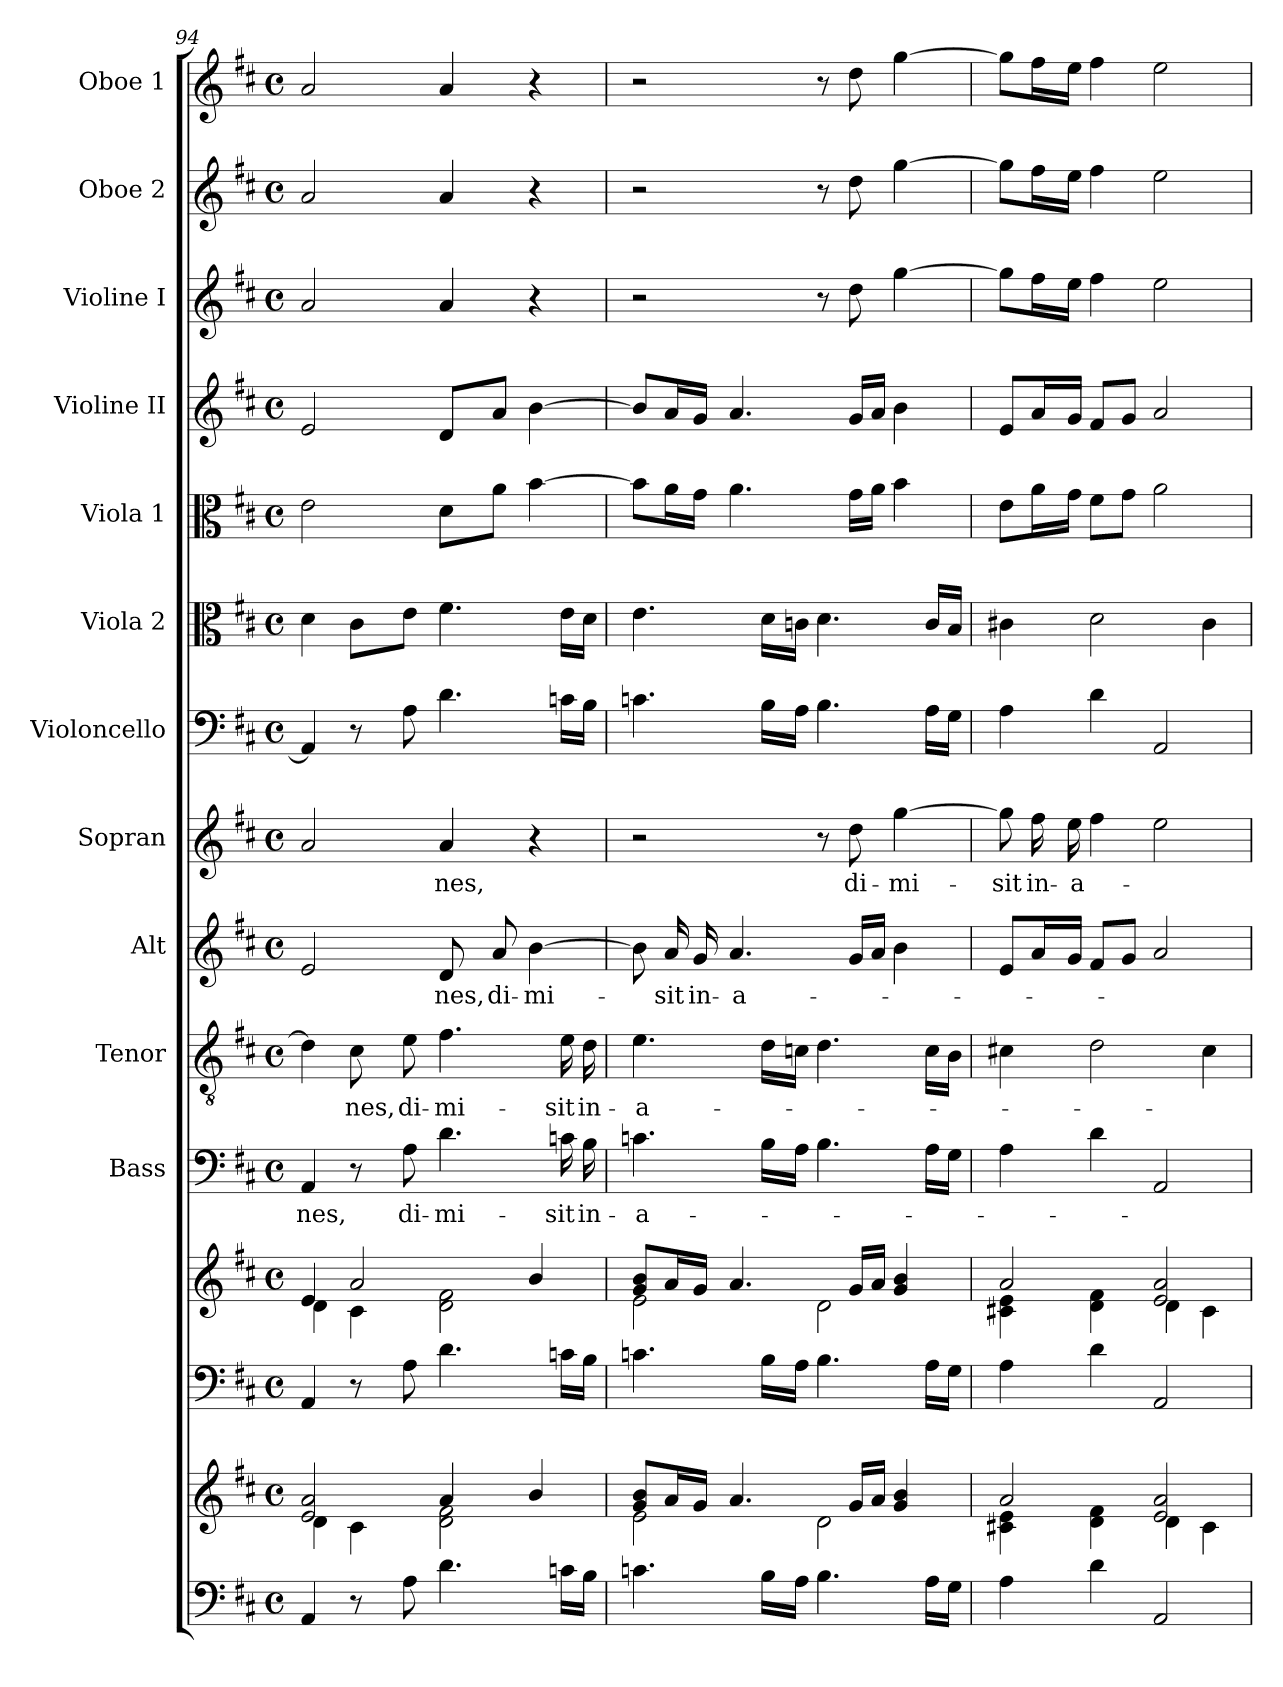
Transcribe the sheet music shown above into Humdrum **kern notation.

**kern	**kern	**kern	**kern	**kern	**text	**kern	**text	**kern	**text	**kern	**text	**kern	**kern	**kern	**kern	**kern	**kern	**kern
*part13	*part13	*part12	*part12	*part11	*part11	*part10	*part10	*part9	*part9	*part8	*part8	*part7	*part6	*part5	*part4	*part3	*part2	*part1
*staff15	*staff14	*staff13	*staff12	*staff11	*staff11	*staff10	*staff10	*staff9	*staff9	*staff8	*staff8	*staff7	*staff6	*staff5	*staff4	*staff3	*staff2	*staff1
*	*	*	*	*I"Bass	*	*I"Tenor	*	*I"Alt	*	*I"Sopran	*	*I"Violoncello	*I"Viola 2	*I"Viola 1	*I"Violine II	*I"Violine I	*I"Oboe 2	*I"Oboe 1
*	*	*	*	*I'B.	*	*I'T.	*	*I'A.	*	*I'S.	*	*I'Vc.	*I'Vla. 2	*I'Vla. 1	*I'Vl. II	*I'Vl. I	*I'Ob. 2	*I'Ob. 1
*clefF4	*clefG2	*clefF4	*clefG2	*clefF4	*	*clefGv2	*	*clefG2	*	*clefG2	*	*clefF4	*clefC3	*clefC3	*clefG2	*clefG2	*clefG2	*clefG2
*	*	*	*	*	*	*	*	*	*	*	*	*ITrd7c12	*	*	*	*	*	*
*k[f#c#]	*k[f#c#]	*k[f#c#]	*k[f#c#]	*k[f#c#]	*	*k[f#c#]	*	*k[f#c#]	*	*k[f#c#]	*	*k[f#c#]	*k[f#c#]	*k[f#c#]	*k[f#c#]	*k[f#c#]	*k[f#c#]	*k[f#c#]
*D:	*D:	*D:	*D:	*D:	*	*D:	*	*D:	*	*D:	*	*D:	*D:	*D:	*D:	*D:	*D:	*D:
*M4/4	*M4/4	*M4/4	*M4/4	*M4/4	*	*M4/4	*	*M4/4	*	*M4/4	*	*M4/4	*M4/4	*M4/4	*M4/4	*M4/4	*M4/4	*M4/4
*met(c)	*met(c)	*met(c)	*met(c)	*met(c)	*	*met(c)	*	*met(c)	*	*met(c)	*	*met(c)	*met(c)	*met(c)	*met(c)	*met(c)	*met(c)	*met(c)
=94	=94	=94	=94	=94	=94	=94	=94	=94	=94	=94	=94	=94	=94	=94	=94	=94	=94	=94
*	*^	*	*^	*	*	*	*	*	*	*	*	*	*	*	*	*	*	*
!	!	!	!	!	!	!	!LO:LY:b	!	!	!	!	!	!	!	!	!	!	!	!	!
4AA/	2e/ 2a/	4d\	4AA/	4e/	4d\	4AA/	-nes,	4d\]	.	2e/	.	2a/	.	4AAA/]	4d\	2e\	2e/	2a/	2a/	2a/
!	!	!	!	!	!	!	!	!	!LO:LY:b	!	!	!	!	!	!	!	!	!	!	!
8r	.	4c#\	8r	2a/	4c#\	8r	.	8c#\	-nes,	.	.	.	.	8r	8c#\L	.	.	.	.	.
!	!	!	!	!	!	!	!LO:LY:b	!	!LO:LY:b	!	!	!	!	!	!	!	!	!	!	!
8A\	.	.	8A\	.	.	8A\	di-	8e\	di-	.	.	.	.	8AA\	8e\J	.	.	.	.	.
!	!	!	!	!	!	!	!LO:LY:b	!	!LO:LY:b	!	!LO:LY:b	!	!LO:LY:b	!	!	!	!	!	!	!
4.d\	4a/	2d\ 2f#\	4.d\	.	2d\ 2f#\	4.d\	-mi-	4.f#\	-mi-	8d/	-nes,	4a/	-nes,	4.D\	4.f#\	8d\L	8d/L	4a/	4a/	4a/
!	!	!	!	!	!	!	!	!	!	!	!LO:LY:b	!	!	!	!	!	!	!	!	!
.	.	.	.	.	.	.	.	.	.	8a/	di-	.	.	.	.	8a\J	8a/J	.	.	.
!	!	!	!	!	!	!	!	!	!	!	!LO:LY:b	!	!	!	!	!	!	!	!	!
.	4b/	.	.	4b/	.	.	.	.	.	[4b\	-mi-	4r	.	.	.	[4b\	[4b\	4r	4r	4r
!	!	!	!	!	!	!	!LO:LY:b	!	!LO:LY:b	!	!	!	!	!	!	!	!	!	!	!
16cn\LL	.	.	16cn\LL	.	.	16cn\	-sit	16e\	-sit	.	.	.	.	16Cn\LL	16e\LL	.	.	.	.	.
!	!	!	!	!	!	!	!LO:LY:b	!	!LO:LY:b	!	!	!	!	!	!	!	!	!	!	!
16B\JJ	.	.	16B\JJ	.	.	16B\	in-	16d\	in-	.	.	.	.	16BB\JJ	16d\JJ	.	.	.	.	.
!!LO:PB:g=z
=95	=95	=95	=95	=95	=95	=95	=95	=95	=95	=95	=95	=95	=95	=95	=95	=95	=95	=95	=95	=95
!	!	!	!	!	!	!	!LO:LY:b	!	!LO:LY:b	!	!	!	!	!	!	!	!	!	!	!
4.cn\	8g/ 8b/L	2e\	4.cn\	8g/ 8b/L	2e\	4.cn\	-a-	4.e\	-a-	8b\]	.	2r	.	4.Cn\	4.e\	8b\L]	8b/L]	2r	2r	2r
!	!	!	!	!	!	!	!	!	!	!	!LO:LY:b	!	!	!	!	!	!	!	!	!
.	16a/L	.	.	16a/L	.	.	.	.	.	16a/	-sit	.	.	.	.	16a\L	16a/L	.	.	.
!	!	!	!	!	!	!	!	!	!	!	!LO:LY:b	!	!	!	!	!	!	!	!	!
.	16g/JJ	.	.	16g/JJ	.	.	.	.	.	16g/	in-	.	.	.	.	16g\JJ	16g/JJ	.	.	.
!	!	!	!	!	!	!	!	!	!	!	!LO:LY:b	!	!	!	!	!	!	!	!	!
.	4.a/	.	.	4.a/	.	.	.	.	.	4.a/	-a-	.	.	.	.	4.a\	4.a/	.	.	.
16B\LL	.	.	16B\LL	.	.	16B\LL	.	16d\LL	.	.	.	.	.	16BB\LL	16d\LL	.	.	.	.	.
16A\JJ	.	.	16A\JJ	.	.	16A\JJ	.	16cn\JJ	.	.	.	.	.	16AA\JJ	16cn\JJ	.	.	.	.	.
4.B\	.	2d\	4.B\	.	2d\	4.B\	.	4.d\	.	.	.	8r	.	4.BB\	4.d\	.	.	8r	8r	8r
!	!	!	!	!	!	!	!	!	!	!	!	!	!LO:LY:b	!	!	!	!	!	!	!
.	16g/LL	.	.	16g/LL	.	.	.	.	.	16g/LL	.	8dd\	di-	.	.	16g\LL	16g/LL	8dd\	8dd\	8dd\
.	16a/JJ	.	.	16a/JJ	.	.	.	.	.	16a/JJ	.	.	.	.	.	16a\JJ	16a/JJ	.	.	.
!	!	!	!	!	!	!	!	!	!	!	!	!	!LO:LY:b	!	!	!	!	!	!	!
.	4g/ 4b/	.	.	4g/ 4b/	.	.	.	.	.	4b\	.	[4gg\	-mi-	.	.	4b\	4b\	[4gg\	[4gg\	[4gg\
16A\LL	.	.	16A\LL	.	.	16A\LL	.	16c\LL	.	.	.	.	.	16AA\LL	16c/LL	.	.	.	.	.
16G\JJ	.	.	16G\JJ	.	.	16G\JJ	.	16B\JJ	.	.	.	.	.	16GG\JJ	16B/JJ	.	.	.	.	.
=96	=96	=96	=96	=96	=96	=96	=96	=96	=96	=96	=96	=96	=96	=96	=96	=96	=96	=96	=96	=96
!	!	!	!	!	!	!	!	!	!	!	!	!	!LO:LY:b	!	!	!	!	!	!	!
4A\	2a/	4c#X\ 4e\	4A\	2a/	4c#X\ 4e\	4A\	.	4c#X\	.	8e/L	.	8gg\]	-sit	4AA\	4c#X\	8e\L	8e/L	8gg\L]	8gg\L]	8gg\L]
!	!	!	!	!	!	!	!	!	!	!	!	!	!LO:LY:b	!	!	!	!	!	!	!
.	.	.	.	.	.	.	.	.	.	16a/L	.	16ff#\	in-	.	.	16a\L	16a/L	16ff#\L	16ff#\L	16ff#\L
!	!	!	!	!	!	!	!	!	!	!	!	!	!LO:LY:b	!	!	!	!	!	!	!
.	.	.	.	.	.	.	.	.	.	16g/JJ	.	16ee\	-a-	.	.	16g\JJ	16g/JJ	16ee\JJ	16ee\JJ	16ee\JJ
4d\	.	4d\ 4f#\	4d\	.	4d\ 4f#\	4d\	.	2d\	.	8f#/L	.	4ff#\	.	4D\	2d\	8f#\L	8f#/L	4ff#\	4ff#\	4ff#\
.	.	.	.	.	.	.	.	.	.	8g/J	.	.	.	.	.	8g\J	8g/J	.	.	.
2AA/	2e/ 2a/	4d\	2AA/	2e/ 2a/	4d\	2AA/	.	.	.	2a/	.	2ee\	.	2AAA/	.	2a\	2a/	2ee\	2ee\	2ee\
.	.	4c#\	.	.	4c#\	.	.	4c#\	.	.	.	.	.	.	4c#\	.	.	.	.	.
*	*v	*v	*	*v	*v	*	*	*	*	*	*	*	*	*	*	*	*	*	*	*
=	=	=	=	=	=	=	=	=	=	=	=	=	=	=	=	=	=	=
*-	*-	*-	*-	*-	*-	*-	*-	*-	*-	*-	*-	*-	*-	*-	*-	*-	*-	*-
